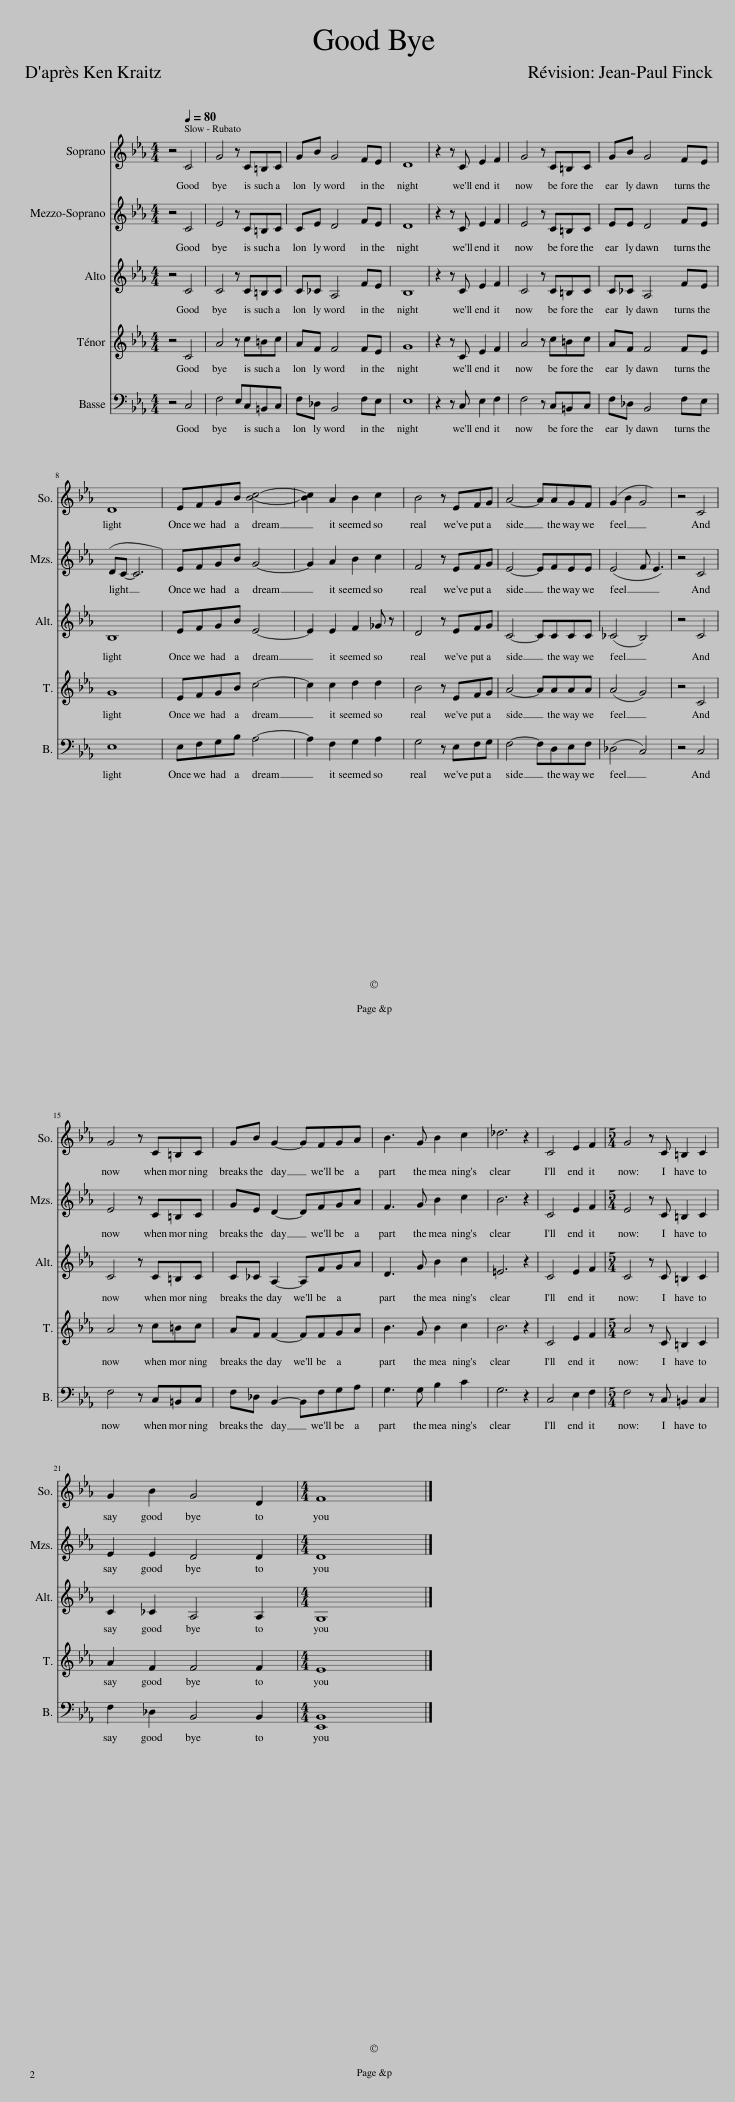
X:1
%%score 1 2 3 4 5
L:1/8
M:4/4
I:linebreak $
K:Eb
V:1 treble
V:2 treble
V:3 treble
V:4 treble
V:5 bass
V:1
 z4[Q:1/4=80] C4 | G4 z C=B,C | GB G4 FE | D8 | z2 z C E2 F2 | %5
 G4 z C=B,C | GB G4 FE |$ D8 | EFGB [Bc]4- | [Bc]2 A2 B2 c2 | %10
 B4 z EFG | A4- AAGF | (G2 B2) G4 | z4 C4 |$ G4 z C=B,C | %15
 GB G2- GFGA | B3 G B2 c2 | _d6 z2 | C4 E2 F2 |[M:5/4] G4 z C =B,2 C2 |$ %20
 G2 B2 G4 D2 |[M:4/4] F8 |] %22
V:2
 z4 C4 | E4 z C=B,C | CE D4 FE | D8 | z2 z C E2 F2 | %5
 E4 z C=B,C | EE D4 FE |$ (DC-) C6 | EFGB G4- | G2 A2 B2 c2 | %10
 F4 z EFG | E4- EFEE | (E4 F) E3 | z4 C4 |$ E4 z C=B,C | %15
 GE D2- DFGA | F3 G B2 c2 | B6 z2 | C4 E2 F2 |[M:5/4] E4 z C =B,2 C2 |$ %20
 E2 E2 D4 D2 |[M:4/4] D8 |] %22
V:3
 z4 C4 | C4 z C=B,C | C_C A,4 FE | B,8 | z2 z C E2 F2 | %5
 C4 z C=B,C | C_C A,4 FE |$ B,8 | EFGB E4- | E2 E2 F2 _G z | %10
 D4 z EFG | C4- CCCC | (_C4 B,4) | z4 C4 |$ C4 z C=B,C | %15
 C_C A,2- A,FGA | D3 G B2 c2 | =E6 z2 | C4 E2 F2 |[M:5/4] C4 z C =B,2 C2 |$ %20
 C2 _C2 A,4 A,2 |[M:4/4] G,8 |] %22
V:4
 z4 C4 | A4 z c=Bc | AF F4 FE | G8 | z2 z C E2 F2 | %5
 A4 z c=Bc | AF F4 FE |$ G8 | EFGB c4- | c2 c2 d2 d2 | %10
 B4 z EFG | A4- AAAA | (A4 G4) | z4 C4 |$ A4 z c=Bc | %15
 AF F2- FFGA | B3 G B2 c2 | B6 z2 | C4 E2 F2 |[M:5/4] A4 z C =B,2 C2 |$ %20
 A2 F2 F4 F2 |[M:4/4] E8 |] %22
V:5
 z4 C,4 | F,4 E,C,=B,,C, | F,_D, B,,4 F,E, | E,8 | z2 z C, E,2 F,2 | %5
 F,4 z C,=B,,C, | F,_D, B,,4 F,E, |$ E,8 | E,F,G,B, A,4- | A,2 F,2 G,2 A,2 | %10
 G,4 z E,F,G, | F,4- F,D,E,F, | (_D,4 C,4) | z4 C,4 |$ F,4 z C,=B,,C, | %15
 F,_D, B,,2- B,,F,G,A, | G,3 G, B,2 C2 | G,6 z2 | C,4 E,2 F,2 |[M:5/4] F,4 z C, =B,,2 C,2 |$ %20
 F,2 _D,2 B,,4 B,,2 |[M:4/4] [E,,B,,]8 |] %22
